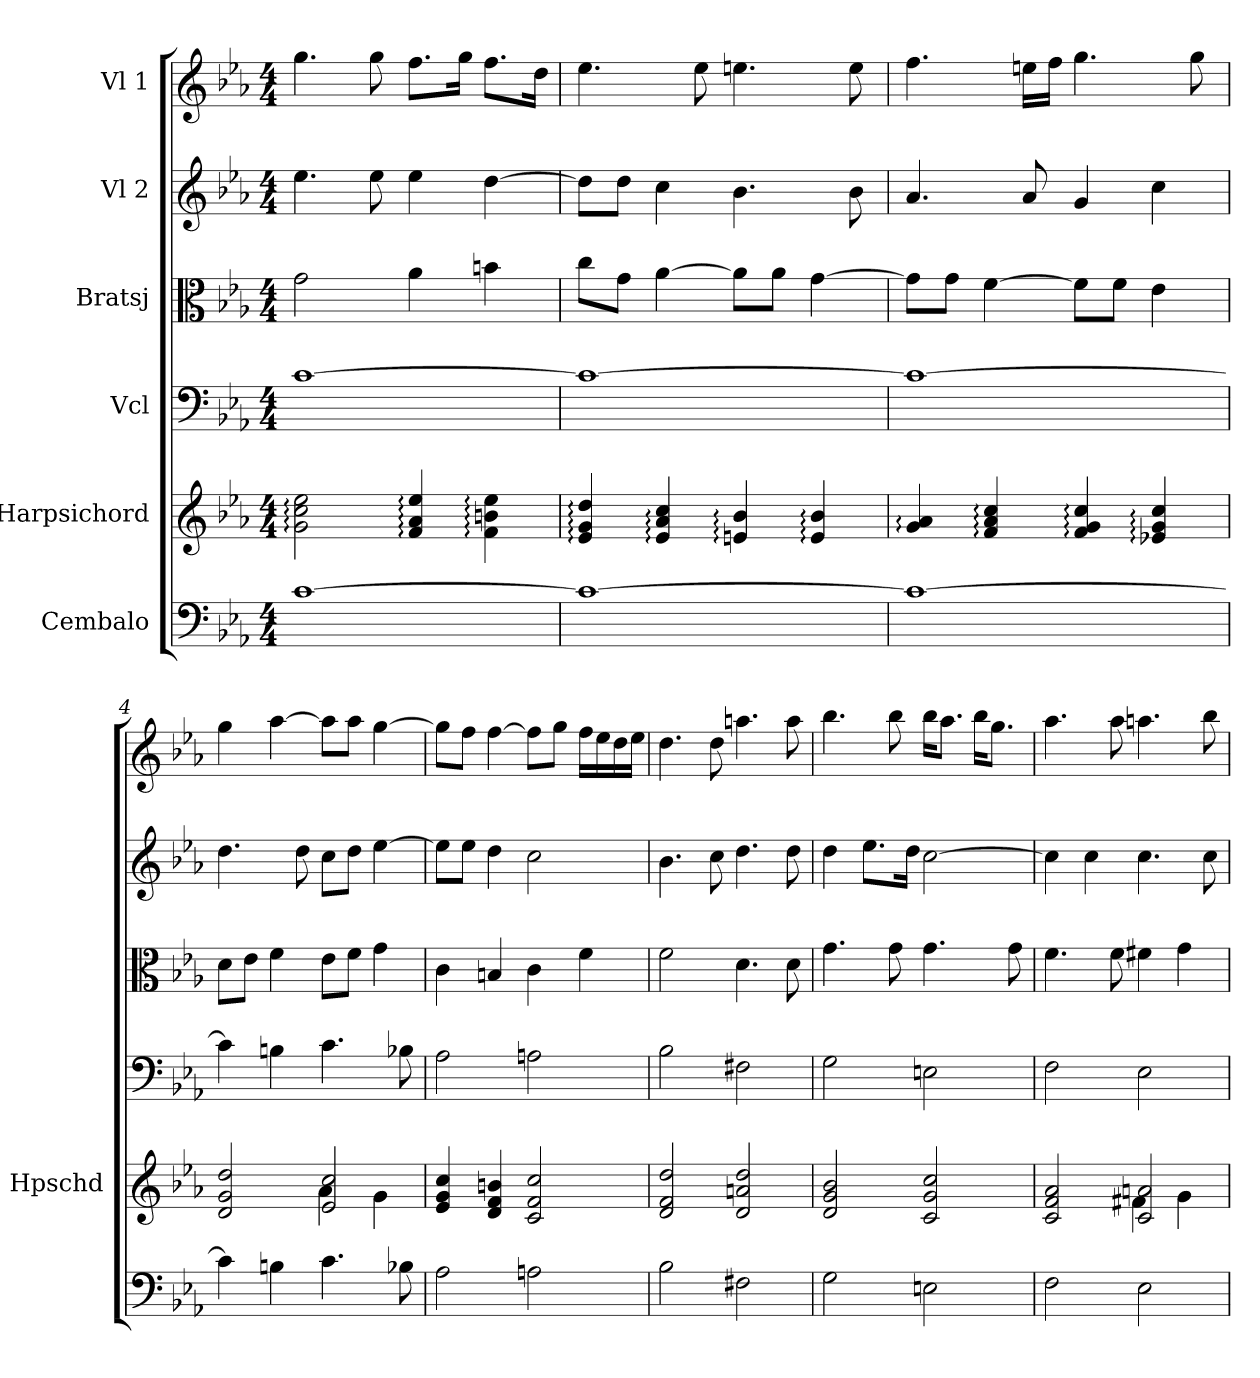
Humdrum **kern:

**kern	**kern	**kern	**kern	**kern	**kern
*part6	*part5	*part4	*part3	*part2	*part1
*staff6	*staff5	*staff4	*staff3	*staff2	*staff1
*I"Cembalo	*I"Harpsichord	*I"Vcl	*I"Bratsj	*I"Vl 2	*I"Vl 1
*	*I'Hpschd	*	*	*	*
*clefF4	*clefG2	*clefF4	*clefC3	*clefG2	*clefG2
*k[b-e-a-]	*k[b-e-a-]	*k[b-e-a-]	*k[b-e-a-]	*k[b-e-a-]	*k[b-e-a-]
*M4/4	*M4/4	*M4/4	*M4/4	*M4/4	*M4/4
*MM80	*MM80	*MM80	*MM80	*MM80	*MM80
=1	=1	=1	=1	=1	=1
[1c	2g\: 2cc\: 2ee-\:	[1c	2g\	4.ee-\	4.gg\
.	.	.	.	8ee-\	8gg\
.	4f/: 4a-/: 4ee-/:	.	4a-\	4ee-\	8.ff\L
.	.	.	.	.	16gg\Jk
.	4f\: 4bn\: 4ee-\:	.	4bn\	[4dd\	8.ff\L
.	.	.	.	.	16dd\Jk
=2	=2	=2	=2	=2	=2
1c_	4e-/: 4g/: 4dd/:	1c_	8cc\L	8dd\L]	4.ee-\
.	.	.	8g\J	8dd\J	.
.	4e-/: 4a-/: 4cc/:	.	[4a-\	4cc\	.
.	.	.	.	.	8ee-\
.	4en/: 4b-/:	.	8a-\L]	4.b-\	4.een\
.	.	.	8a-\J	.	.
.	4e/: 4b-/:	.	[4g\	.	.
.	.	.	.	8b-\	8ee\
=3	=3	=3	=3	=3	=3
1c_	4g/: 4a-/:	1c_	8g\L]	4.a-/	4.ff\
.	.	.	8g\J	.	.
.	4f/: 4a-/: 4cc/:	.	[4f\	.	.
.	.	.	.	8a-/	16een\LL
.	.	.	.	.	16ff\JJ
.	4f/: 4g/: 4cc/:	.	8f\L]	4g/	4.gg\
.	.	.	8f\J	.	.
.	4e-X/: 4g/: 4cc/:	.	4e-\	4cc\	.
.	.	.	.	.	8gg\
=4	=4	=4	=4	=4	=4
*	*^	*	*	*	*
4c\]	2d/ 2g/ 2dd/	2ryy	4c\]	8d\L	4.dd\	4gg\
.	.	.	.	8e-\J	.	.
4Bn\	.	.	4Bn\	4f\	.	[4aa-\
.	.	.	.	.	8dd\	.
4.c\	2e-/ 2cc/	4a-\	4.c\	8e-\L	8cc\L	8aa-\L]
.	.	.	.	8f\J	8dd\J	8aa-\J
.	.	4g\	.	4g\	[4ee-\	[4gg\
8B-X\	.	.	8B-X\	.	.	.
*	*v	*v	*	*	*	*
!!LO:LB:g=z
=5	=5	=5	=5	=5	=5
2A-\	4e-/ 4g/ 4cc/	2A-\	4c\	8ee-\L]	8gg\L]
.	.	.	.	8ee-\J	8ff\J
.	4d/ 4f/ 4bn/	.	4Bn/	4dd\	[4ff\
2An\	2c/ 2f/ 2cc/	2An\	4c\	2cc\	8ff\L]
.	.	.	.	.	8gg\J
.	.	.	4f\	.	16ff\LL
.	.	.	.	.	16ee-\
.	.	.	.	.	16dd\
.	.	.	.	.	16ee-\JJ
=6	=6	=6	=6	=6	=6
2B-\	2d/ 2f/ 2dd/	2B-\	2f\	4.b-\	4.dd\
.	.	.	.	8cc\	8dd\
2F#X\	2d/ 2an/ 2dd/	2F#X\	4.d\	4.dd\	4.aan\
.	.	.	8d\	8dd\	8aa\
=7	=7	=7	=7	=7	=7
2G\	2d/ 2g/ 2b-/	2G\	4.g\	4dd\	4.bb-\
.	.	.	.	8.ee-\L	.
.	.	.	8g\	.	8bb-\
.	.	.	.	16dd\Jk	.
2En\	2c/ 2g/ 2cc/	2En\	4.g\	[2cc\	16bb-\KL
.	.	.	.	.	8.aa-\J
.	.	.	.	.	16bb-\KL
.	.	.	.	.	8.gg\J
.	.	.	8g\	.	.
=8	=8	=8	=8	=8	=8
*	*^	*	*	*	*
2F\	2c/ 2f/ 2a-/	2ryy	2F\	4.f\	4cc\]	4.aa-\
.	.	.	.	.	4cc\	.
.	.	.	.	8f\	.	8aa-\
2E-\	2c/ 2an/	4f#X\	2E-\	4f#X\	4.cc\	4.aan\
.	.	4g\	.	4g\	.	.
.	.	.	.	.	8cc\	8bb-\
*	*v	*v	*	*	*	*
=	=	=	=	=	=
*-	*-	*-	*-	*-	*-
